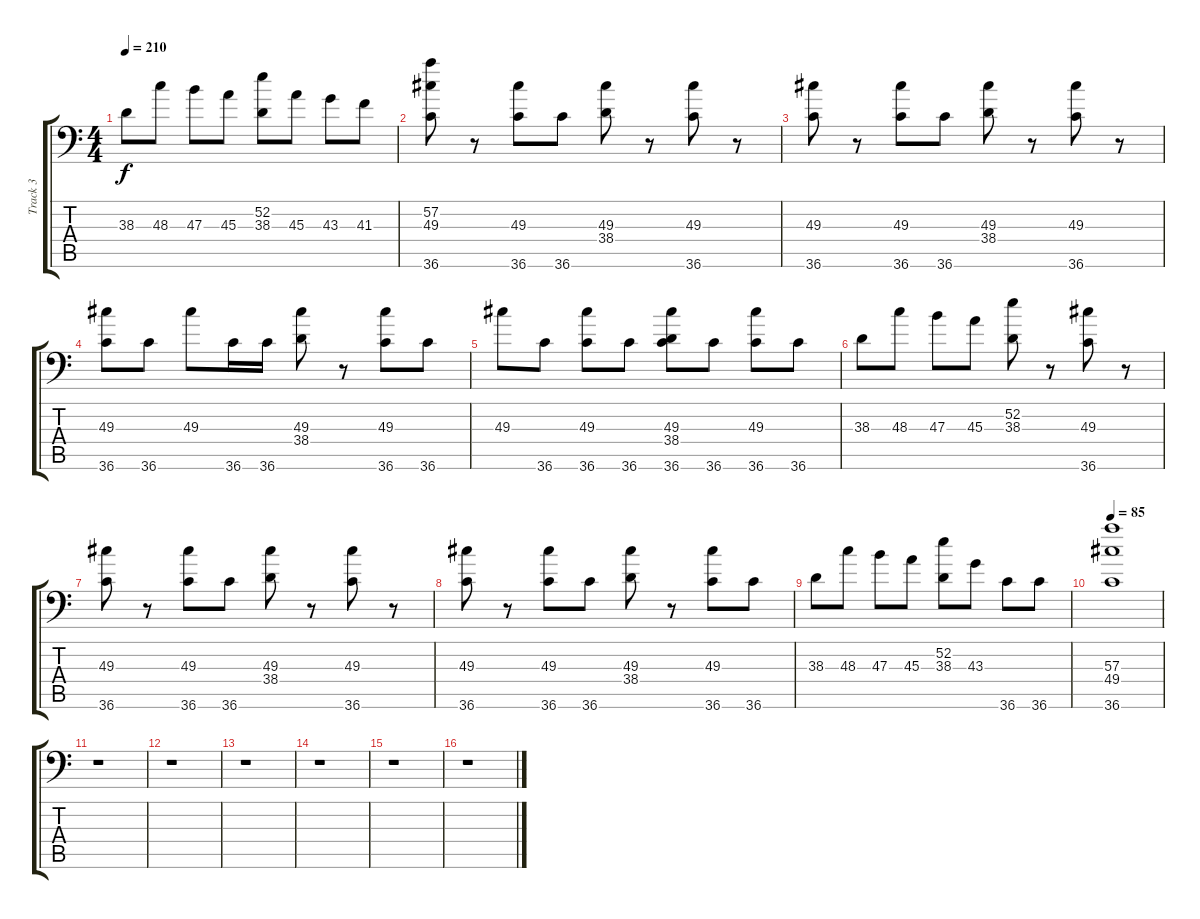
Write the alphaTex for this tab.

\track ("Track 3" "Track 3") {instrument acousticgrandpiano}
\staff {score tabs}
\tuning (C-1 C-1 C-1 C-1 C-1 C-1) {hide}
\ts (4 4)
\tempo 210
\clef f4
\ks c
38.3.8{dy f} 48.3.8 47.3.8 45.3.8 (52.2 38.3).8 45.3.8 43.3.8 41.3.8 |
(57.2 49.3 36.6).8 r.8 (49.3 36.6).8 36.6.8 (49.3 38.4).8 r.8 (49.3 36.6).8 r.8 |
(49.3 36.6).8 r.8 (49.3 36.6).8 36.6.8 (49.3 38.4).8 r.8 (49.3 36.6).8 r.8 |
(49.3 36.6).8 36.6.8 49.3.8 36.6.16 36.6.16 (49.3 38.4).8 r.8 (49.3 36.6).8 36.6.8 |
49.3.8 36.6.8 (49.3 36.6).8 36.6.8 (49.3 38.4 36.6).8 36.6.8 (49.3 36.6).8 36.6.8 |
38.3.8 48.3.8 47.3.8 45.3.8 (52.2 38.3).8 r.8 (49.3 36.6).8 r.8 |
(49.3 36.6).8 r.8 (49.3 36.6).8 36.6.8 (49.3 38.4).8 r.8 (49.3 36.6).8 r.8 |
(49.3 36.6).8 r.8 (49.3 36.6).8 36.6.8 (49.3 38.4).8 r.8 (49.3 36.6).8 36.6.8 |
38.3.8 48.3.8 47.3.8 45.3.8 (52.2 38.3).8 43.3.8 36.6.8 36.6.8 |
\tempo 85
(57.3 49.4 36.6).1 |
r.1 |
r.1 |
r.1 |
r.1 |
r.1 |
r.1
